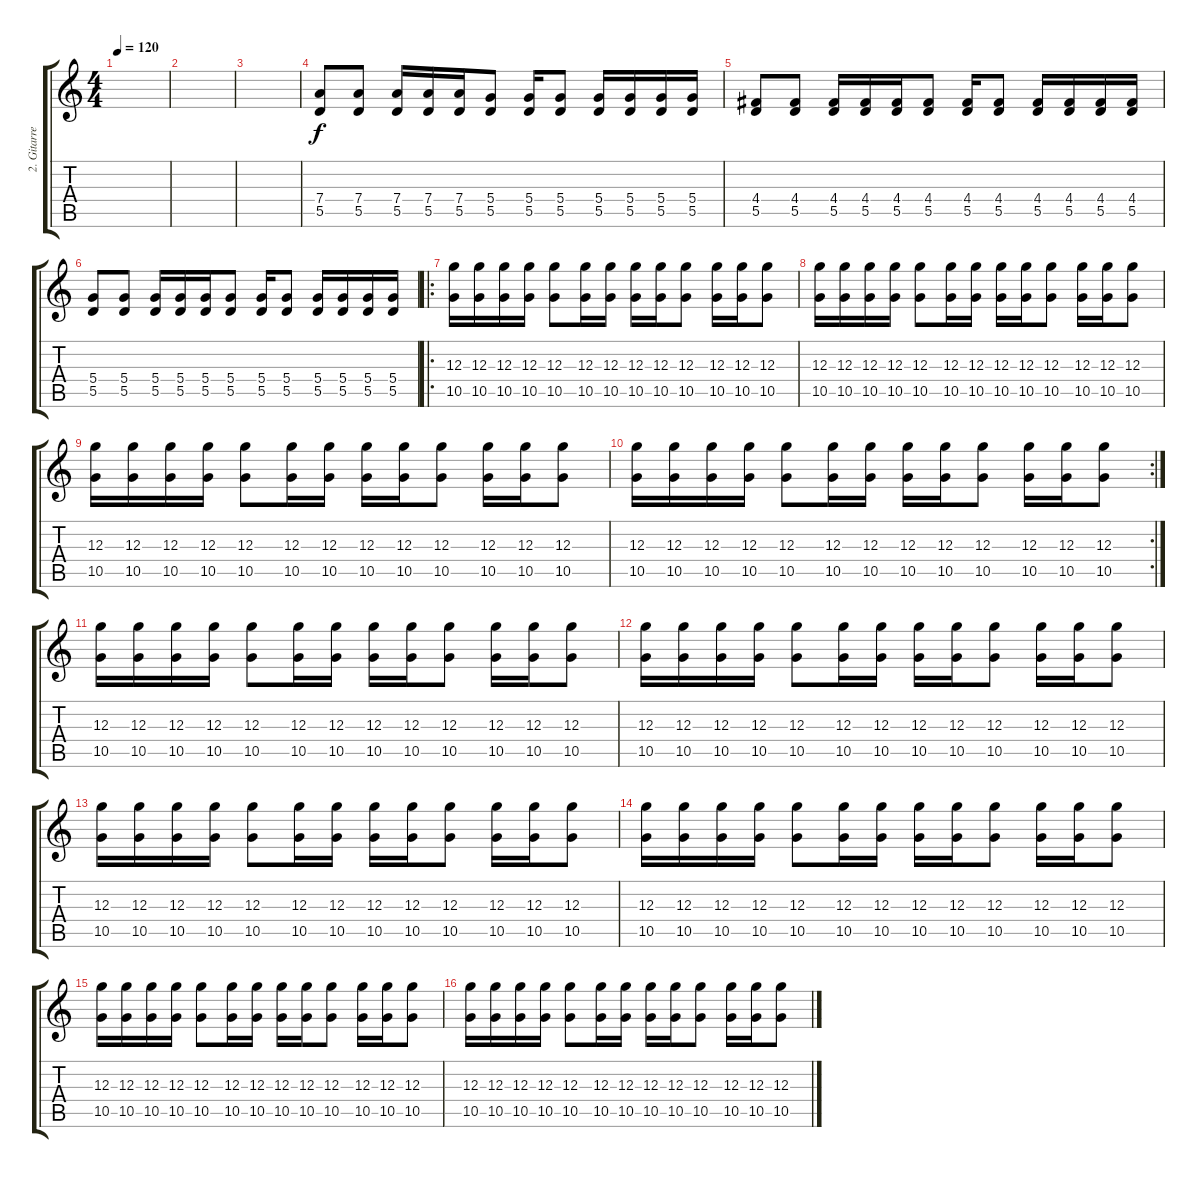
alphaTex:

\track ("2. Gitarre" "2. Gitarre") {instrument acousticguitarnylon}
\staff {score tabs}
\tuning (E4 B3 G3 D3 A2 E2) {hide}
\ts (4 4)
\tempo 120
\clef g2
\ks c
|
|
|
(7.4 5.5).8 (7.4 5.5).8 (7.4 5.5).16 (7.4 5.5).16 (7.4 5.5).16 (5.4 5.5).8 (5.4 5.5).16 (5.4 5.5).8 (5.4 5.5).16 (5.4 5.5).16 (5.4 5.5).16 (5.4 5.5).16 |
(4.4 5.5).8 (4.4 5.5).8 (4.4 5.5).16 (4.4 5.5).16 (4.4 5.5).16 (4.4 5.5).8 (4.4 5.5).16 (4.4 5.5).8 (4.4 5.5).16 (4.4 5.5).16 (4.4 5.5).16 (4.4 5.5).16 |
(5.4 5.5).8 (5.4 5.5).8 (5.4 5.5).16 (5.4 5.5).16 (5.4 5.5).16 (5.4 5.5).8 (5.4 5.5).16 (5.4 5.5).8 (5.4 5.5).16 (5.4 5.5).16 (5.4 5.5).16 (5.4 5.5).16 |
\ro
(12.3 10.5).16 (12.3 10.5).16 (12.3 10.5).16 (12.3 10.5).16 (12.3 10.5).8 (12.3 10.5).16 (12.3 10.5).16 (12.3 10.5).16 (12.3 10.5).16 (12.3 10.5).8 (12.3 10.5).16 (12.3 10.5).16 (12.3 10.5).8 |
(12.3 10.5).16 (12.3 10.5).16 (12.3 10.5).16 (12.3 10.5).16 (12.3 10.5).8 (12.3 10.5).16 (12.3 10.5).16 (12.3 10.5).16 (12.3 10.5).16 (12.3 10.5).8 (12.3 10.5).16 (12.3 10.5).16 (12.3 10.5).8 |
(12.3 10.5).16 (12.3 10.5).16 (12.3 10.5).16 (12.3 10.5).16 (12.3 10.5).8 (12.3 10.5).16 (12.3 10.5).16 (12.3 10.5).16 (12.3 10.5).16 (12.3 10.5).8 (12.3 10.5).16 (12.3 10.5).16 (12.3 10.5).8 |
\rc 2
(12.3 10.5).16 (12.3 10.5).16 (12.3 10.5).16 (12.3 10.5).16 (12.3 10.5).8 (12.3 10.5).16 (12.3 10.5).16 (12.3 10.5).16 (12.3 10.5).16 (12.3 10.5).8 (12.3 10.5).16 (12.3 10.5).16 (12.3 10.5).8 |
(12.3 10.5).16 (12.3 10.5).16 (12.3 10.5).16 (12.3 10.5).16 (12.3 10.5).8 (12.3 10.5).16 (12.3 10.5).16 (12.3 10.5).16 (12.3 10.5).16 (12.3 10.5).8 (12.3 10.5).16 (12.3 10.5).16 (12.3 10.5).8 |
(12.3 10.5).16 (12.3 10.5).16 (12.3 10.5).16 (12.3 10.5).16 (12.3 10.5).8 (12.3 10.5).16 (12.3 10.5).16 (12.3 10.5).16 (12.3 10.5).16 (12.3 10.5).8 (12.3 10.5).16 (12.3 10.5).16 (12.3 10.5).8 |
(12.3 10.5).16 (12.3 10.5).16 (12.3 10.5).16 (12.3 10.5).16 (12.3 10.5).8 (12.3 10.5).16 (12.3 10.5).16 (12.3 10.5).16 (12.3 10.5).16 (12.3 10.5).8 (12.3 10.5).16 (12.3 10.5).16 (12.3 10.5).8 |
(12.3 10.5).16 (12.3 10.5).16 (12.3 10.5).16 (12.3 10.5).16 (12.3 10.5).8 (12.3 10.5).16 (12.3 10.5).16 (12.3 10.5).16 (12.3 10.5).16 (12.3 10.5).8 (12.3 10.5).16 (12.3 10.5).16 (12.3 10.5).8 |
(12.3 10.5).16 (12.3 10.5).16 (12.3 10.5).16 (12.3 10.5).16 (12.3 10.5).8 (12.3 10.5).16 (12.3 10.5).16 (12.3 10.5).16 (12.3 10.5).16 (12.3 10.5).8 (12.3 10.5).16 (12.3 10.5).16 (12.3 10.5).8 |
(12.3 10.5).16 (12.3 10.5).16 (12.3 10.5).16 (12.3 10.5).16 (12.3 10.5).8 (12.3 10.5).16 (12.3 10.5).16 (12.3 10.5).16 (12.3 10.5).16 (12.3 10.5).8 (12.3 10.5).16 (12.3 10.5).16 (12.3 10.5).8
